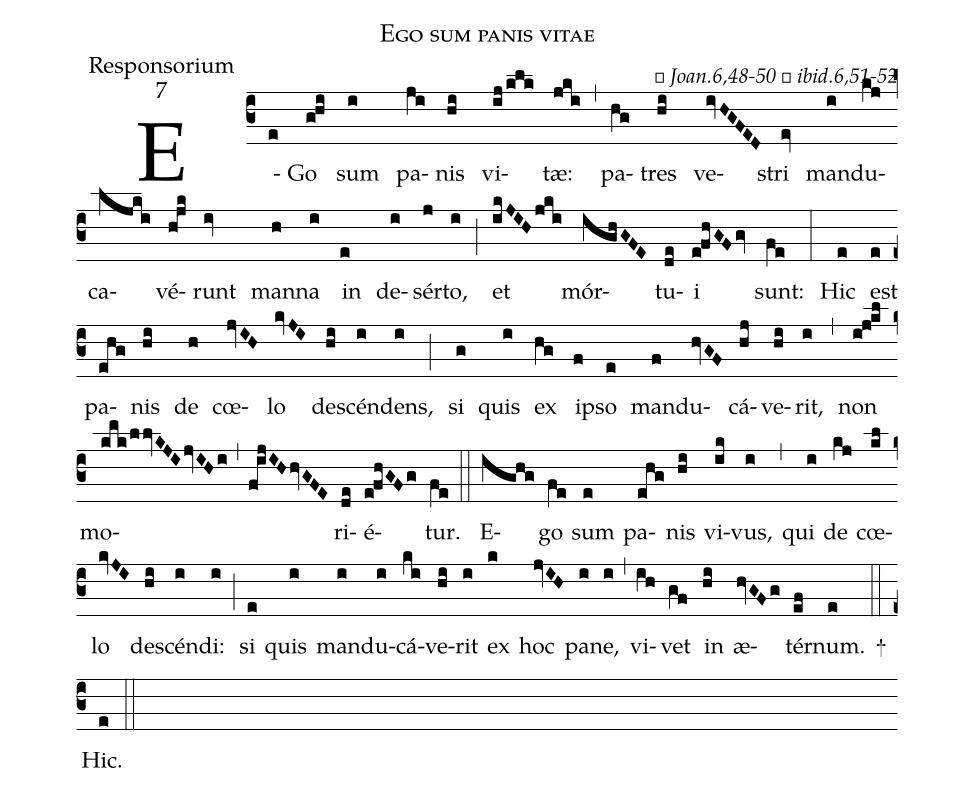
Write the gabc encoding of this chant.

name: Ego sum panis vitae;
office-part: Responsorium;
mode: 7;
commentary: ꝶ Joan.6,48-50 ꝟ ibid.6,51-52;
%%
(c3)E(e)Go(ghi) sum(i)
pa(ji)nis(hi) vi(ij/klk)tæ:(jki) (,)
pa(hg)tres(hi) ve(ivHGFED)stri(ev) man(i)du(kj)ca(ljki)vé(hjk)runt(iv) man(h)na(i) in(e) de(i)sér(j)to,(i) (;)
et(ikJIHjki) mór(ighGFE)tu(de)i(efhGFgv) sunt:(fe) (:)
Hic(e) est(e) pa(ehg)nis(hi) de(h) cœ(jvIH)lo(kvJI) de(hi)scén(i)dens,(i) (;)
si(g) quis(i) ex(hg) i(f)pso(e) man(f)du(hvGF)cá(hj)ve(hi)rit,(i) (,) non(i!j!kl) mo(kmk/llvKJIjvIHi,fijIHhvGFE)ri(de)é(efhGFg)tur.(fe) (::)

E(ighg)go(fe) sum(e) pa(ehg)nis(hi) vi(ik)vus,(i) (,) qui(i) de(kj) cœ(kl)lo(kvJI) de(hi)scén(i)di:(i) (;)
si(e) quis(i) man(i)du(i)cá(ki)ve(hi)rit(i) ex(k) hoc(jvIH) pa(i)ne,(i) (,) vi(ih)vet(gf) in(hi) æ(hvGFg)tér(ef)num.(e)

+(::) Hic.(e) (::)
